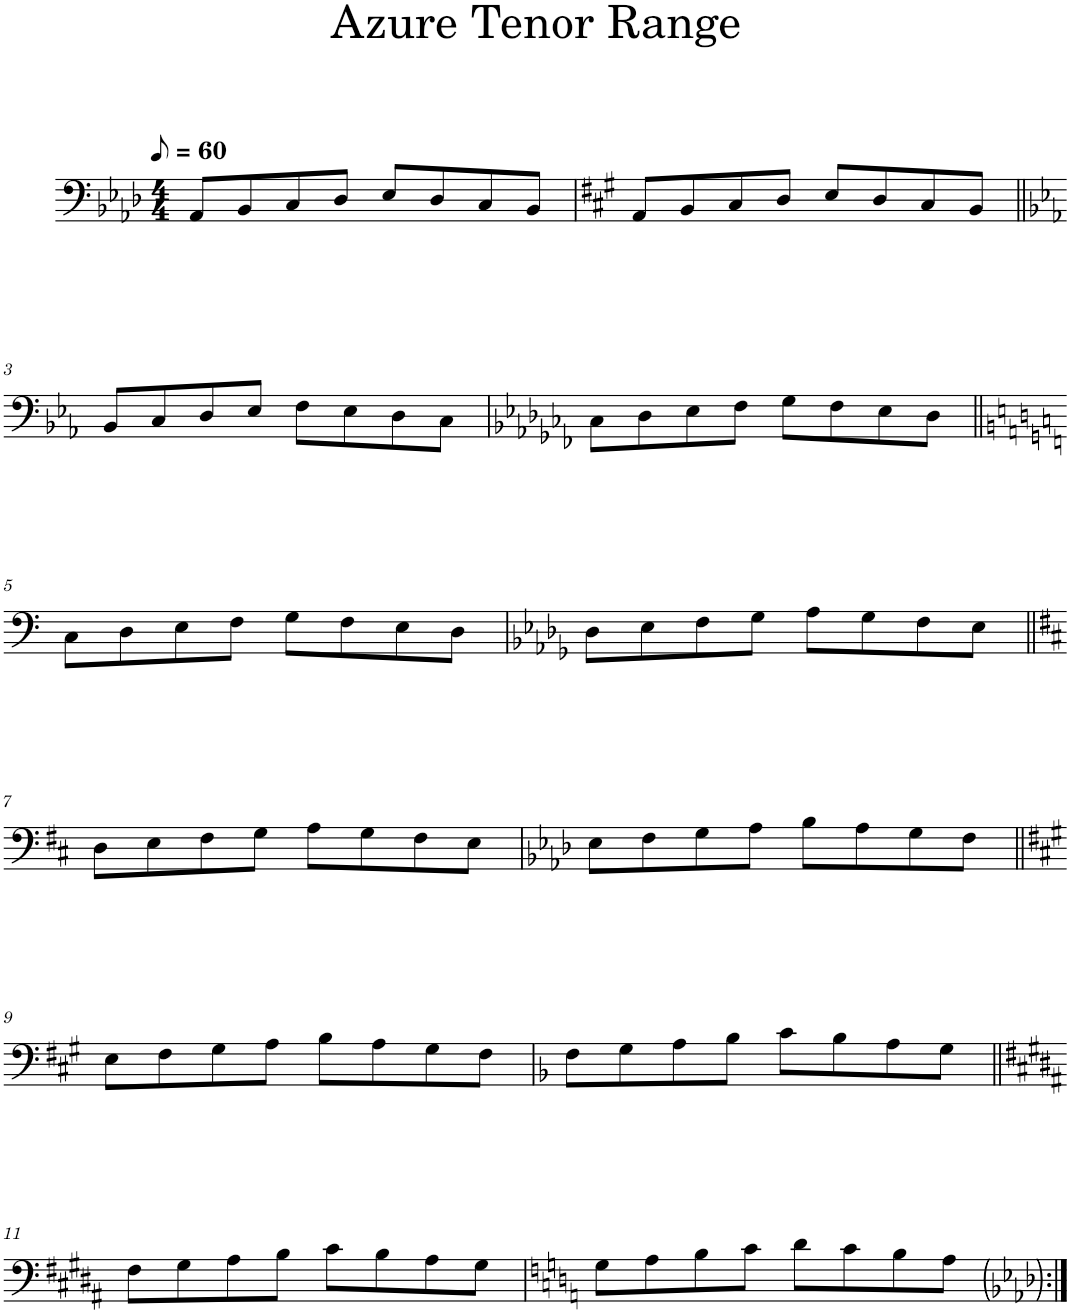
**kern
*part1
*staff1
*I"Piano
*I'Pno.
*clefF4
*k[b-e-a-d-]
*M4/4
*MM30
=1
8AA-/L
8BB-/
8C/
8D-/J
8E-/L
8D-/
8C/
8BB-/J
=2
*k[f#c#g#]
8AA/L
8BB/
8C#/
8D/J
8E/L
8D/
8C#/
8BB/J
!!LO:LB:g=z
=3||
*k[b-e-a-]
8BB-/L
8C/
8D/
8E-/J
8F\L
8E-\
8D\
8C\J
=4
*k[b-e-a-d-g-c-f-]
8C-\L
8D-\
8E-\
8F-\J
8G-\L
8F-\
8E-\
8D-\J
!!LO:LB:g=z
=5||
*k[]
8C\L
8D\
8E\
8F\J
8G\L
8F\
8E\
8D\J
=6
*k[b-e-a-d-g-]
8D-\L
8E-\
8F\
8G-\J
8A-\L
8G-\
8F\
8E-\J
!!LO:LB:g=z
=7||
*k[f#c#]
8D\L
8E\
8F#\
8G\J
8A\L
8G\
8F#\
8E\J
=8
*k[b-e-a-d-]
8E-\L
8F\
8G\
8A-\J
8B-\L
8A-\
8G\
8F\J
!!LO:LB:g=z
=9||
*k[f#c#g#]
8E\L
8F#\
8G#\
8A\J
8B\L
8A\
8G#\
8F#\J
=10
*k[b-]
8F\L
8G\
8A\
8B-\J
8c\L
8B-\
8A\
8G\J
!!LO:LB:g=z
=11||
*k[f#c#g#d#a#]
8F#\L
8G#\
8A#\
8B\J
8c#\L
8B\
8A#\
8G#\J
=12
*k[]
8G\L
8A\
8B\
8c\J
8d\L
8c\
8B\
8A\J
=:|!
*-
